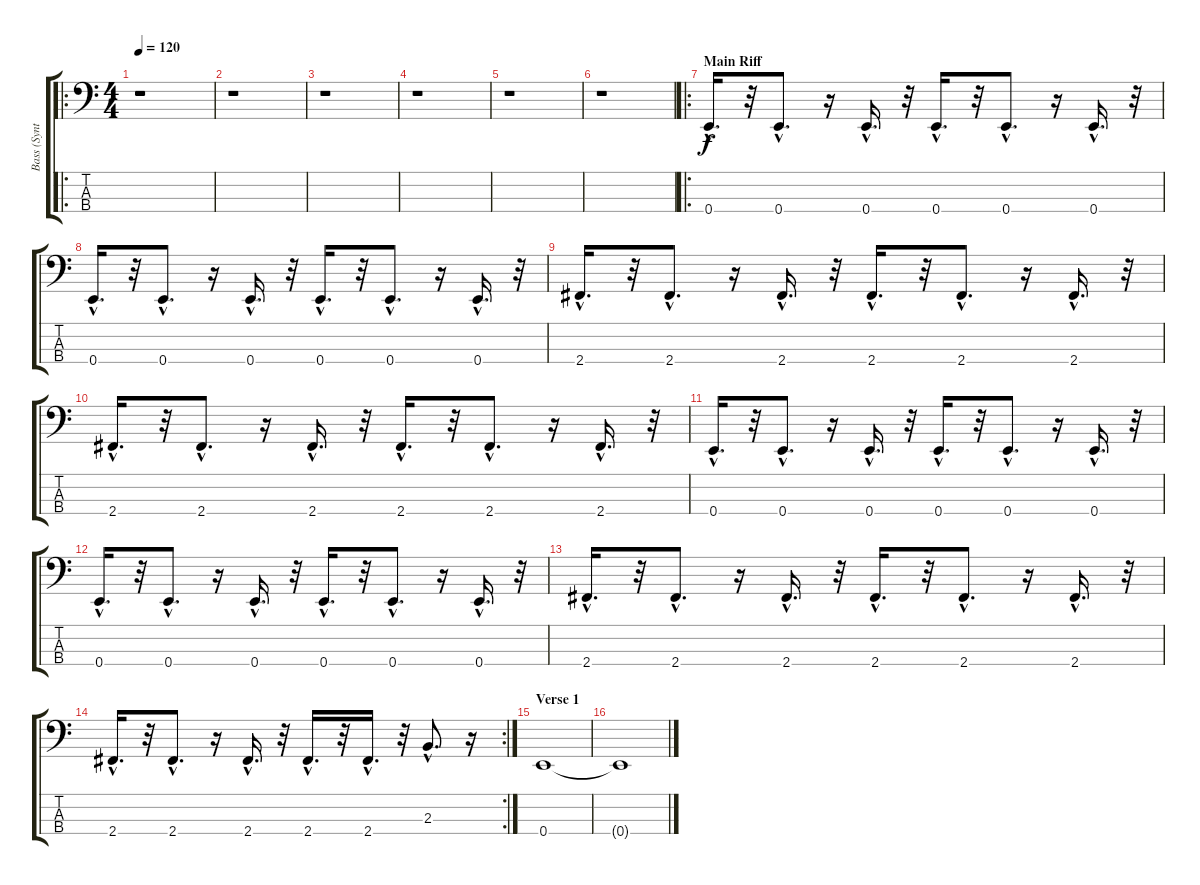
\track ("Bass (Synth)" "Bass (Synt") {instrument electricbasspick}
\staff {score tabs}
\tuning (G2 D2 A1 E1) {hide}
\ro
\ts (4 4)
\tempo 120
\clef f4
\ks c
r.1{dy f instrument electricbasspick} |
r.1 |
r.1 |
r.1 |
r.1 |
r.1 |
\ro
\section ("" "Main Riff")
0.4{hac}.16{d} r.32 0.4{hac}.8{d} r.16 0.4{hac}.16{d} r.32 0.4{hac}.16{d} r.32 0.4{hac}.8{d} r.16 0.4{hac}.16{d} r.32 |
0.4{hac}.16{d} r.32 0.4{hac}.8{d} r.16 0.4{hac}.16{d} r.32 0.4{hac}.16{d} r.32 0.4{hac}.8{d} r.16 0.4{hac}.16{d} r.32 |
2.4{hac}.16{d} r.32 2.4{hac}.8{d} r.16 2.4{hac}.16{d} r.32 2.4{hac}.16{d} r.32 2.4{hac}.8{d} r.16 2.4{hac}.16{d} r.32 |
2.4{hac}.16{d} r.32 2.4{hac}.8{d} r.16 2.4{hac}.16{d} r.32 2.4{hac}.16{d} r.32 2.4{hac}.8{d} r.16 2.4{hac}.16{d} r.32 |
0.4{hac}.16{d} r.32 0.4{hac}.8{d} r.16 0.4{hac}.16{d} r.32 0.4{hac}.16{d} r.32 0.4{hac}.8{d} r.16 0.4{hac}.16{d} r.32 |
0.4{hac}.16{d} r.32 0.4{hac}.8{d} r.16 0.4{hac}.16{d} r.32 0.4{hac}.16{d} r.32 0.4{hac}.8{d} r.16 0.4{hac}.16{d} r.32 |
2.4{hac}.16{d} r.32 2.4{hac}.8{d} r.16 2.4{hac}.16{d} r.32 2.4{hac}.16{d} r.32 2.4{hac}.8{d} r.16 2.4{hac}.16{d} r.32 |
\rc 2
2.4{hac}.16{d} r.32 2.4{hac}.8{d} r.16 2.4{hac}.16{d} r.32 2.4{hac}.16{d} r.32 2.4{hac}.16{d} r.32 2.3{hac}.8{d} r.16 |
\section ("" "Verse 1")
0.4.1 |
0.4{t}.1
